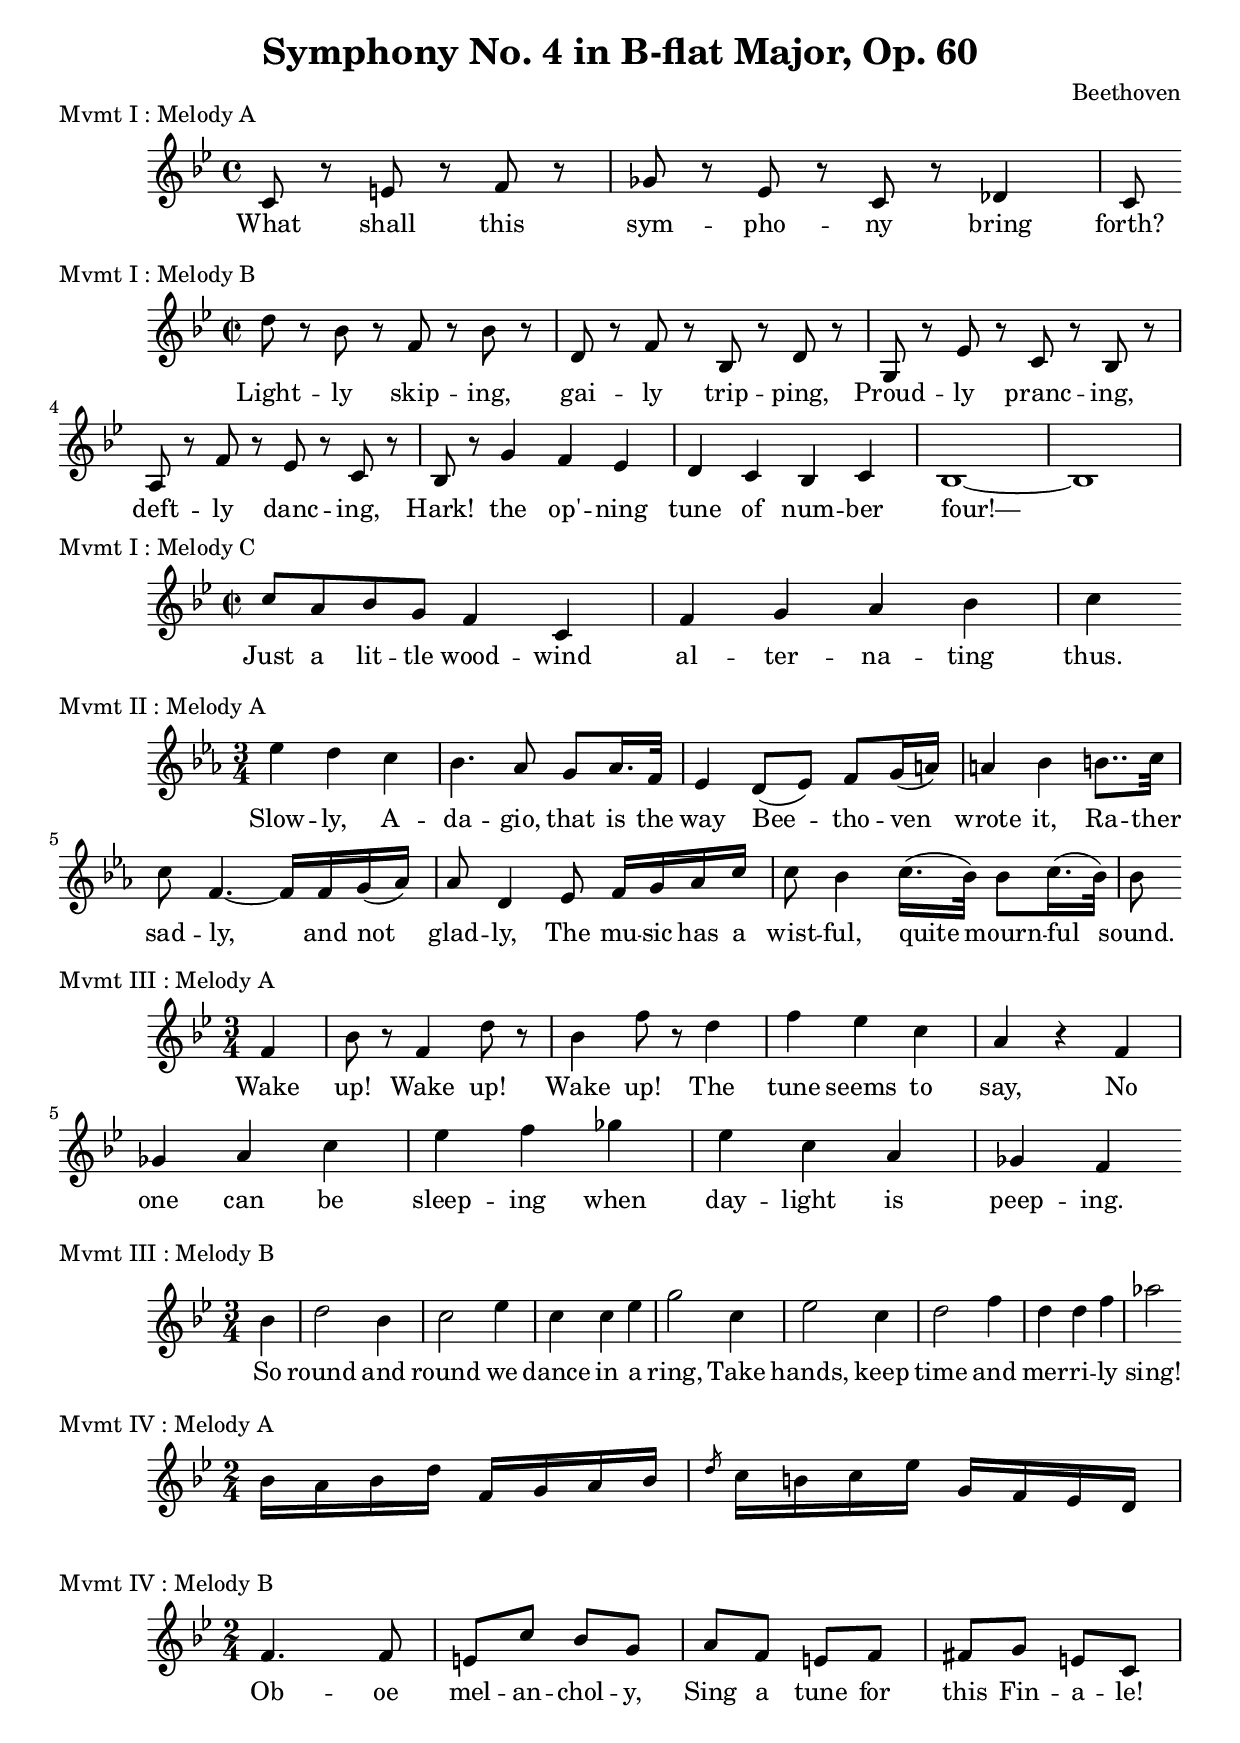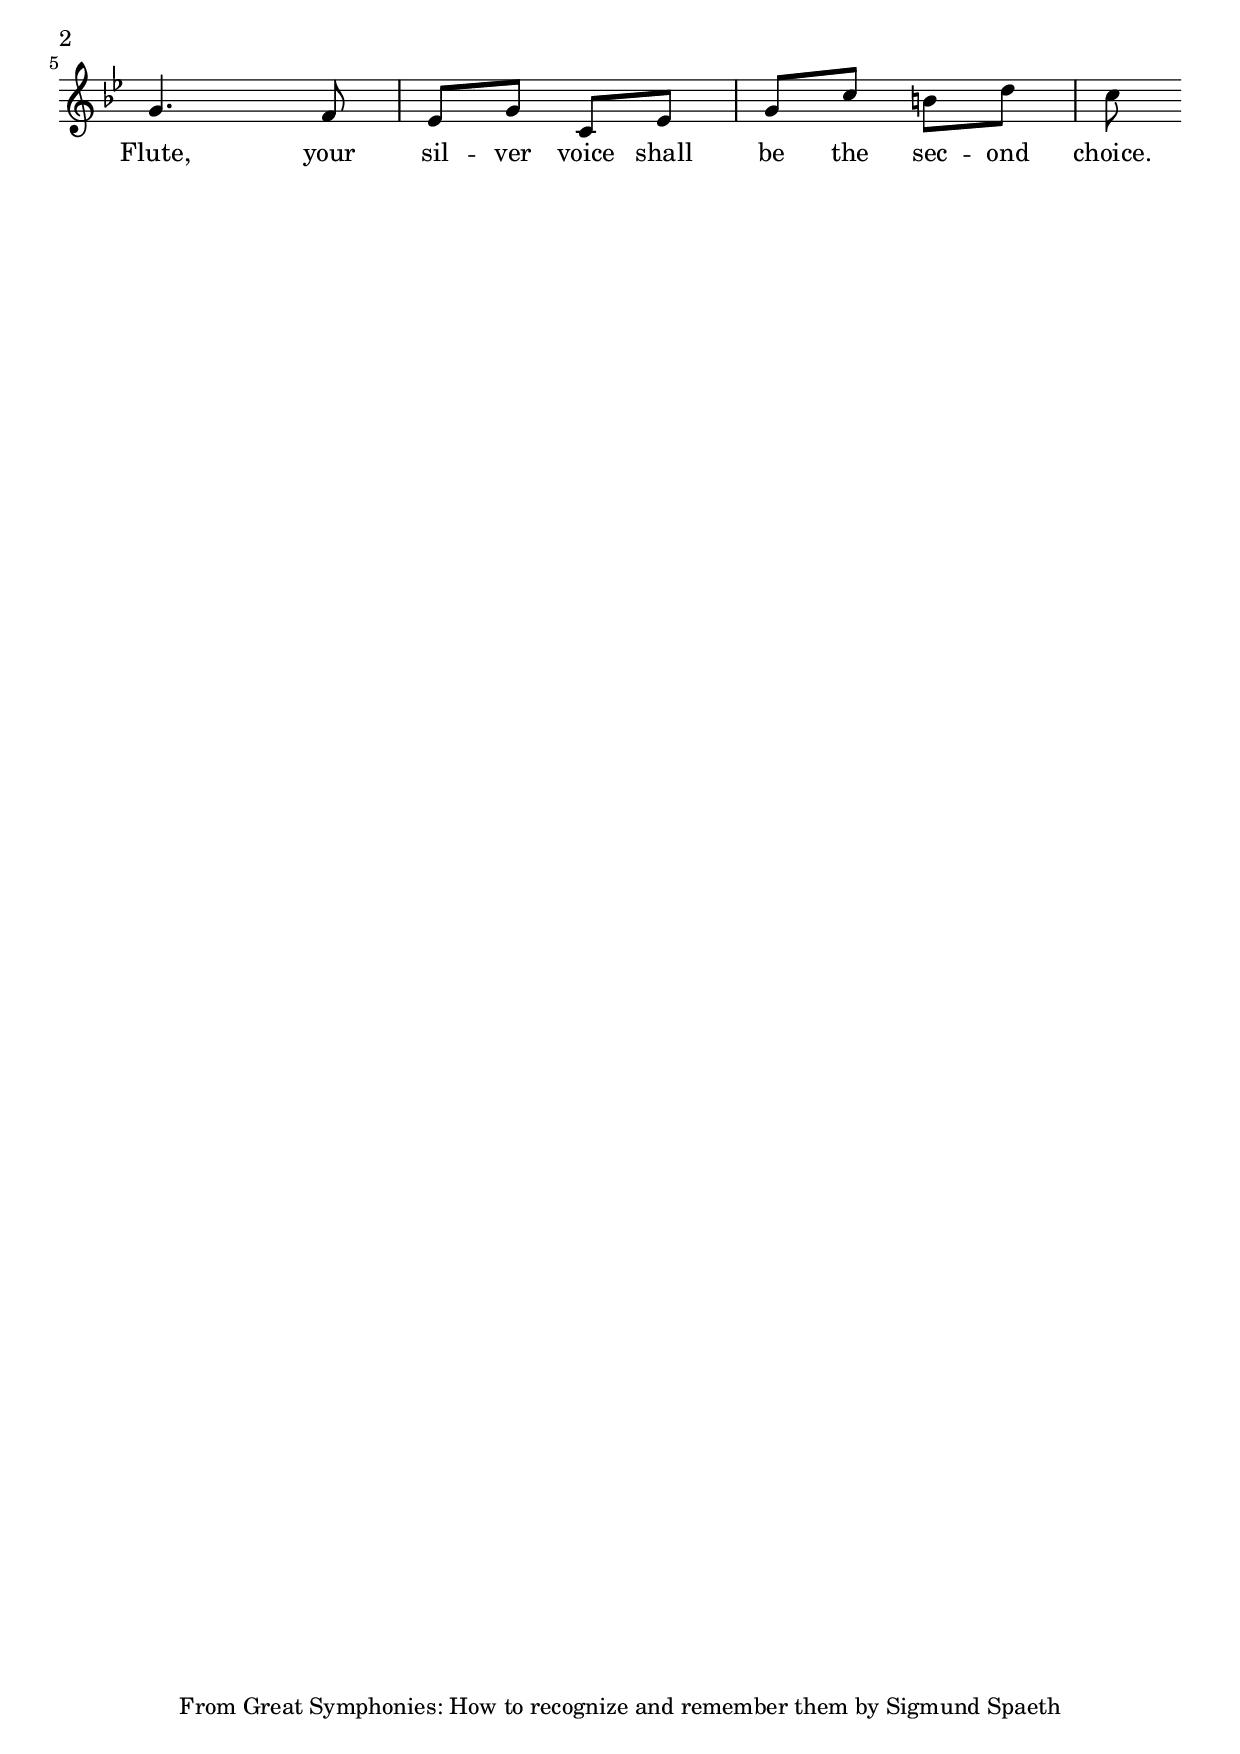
% Beethoven Symphony No. 4
\version "2.18.2"
% Melody definitions for movements of
% Beethovens's 4th Symphony (beethoven-004)

% Movement I Melody A {{{
melody_ia = <<
    \relative c' {
        \clef "treble"
        \key bes \major
        \time 4/4
        \partial 2. c8 r8 e8 r8 f8 r8 |
        ges8 r8 ees8 r c r des4 | c8
    }
    \addlyrics {
        What shall this sym -- pho -- ny bring forth?
    }
>> % }}}

% Movement I Melody B {{{
melody_ib = <<
    \relative c' {
        \clef "treble"
        \key bes \major
        \time 2/2
        d'8 r  bes r f r bes r |
        d,8 r f r bes, r d r |
        g,8 r ees' r c r bes r |
        a8 r f' r ees r c r |
        bes8 r g'4 f ees |
        d4 c bes c | bes1~ | bes1
    }
    \addlyrics {
        Light -- ly skip -- ing, gai -- ly trip -- ping,
        Proud -- ly pranc -- ing, deft -- ly danc -- ing,
        Hark! the op' -- ning tune of num -- ber four!—
    }
>> % }}}

% Movement I Melody C {{{
melody_ic = <<
    \relative c' {
        \clef "treble"
        \key bes \major
        \time 2/2
        c'8 a bes g f4 c4 | f4 g a bes | c4
    }
    \addlyrics {
        Just a lit -- tle wood -- wind al -- ter -- na -- ting thus.
    }
>> % }}}

% Movement II Melody A {{{
melody_iia = <<
    \relative c' {
        \clef "treble"
        \key ees \major
        \time 3/4
        ees'4 d c | bes4. aes8 g aes16. f32 |
        ees4 d8( ees) f8 g16( a) | a4 bes b8.. c32 |
        c8 f,4.~ f16 f16 g( aes) | aes8 d,4 ees8 f16 g aes c |
        c8 bes4 c16.( bes32) bes8 c16.( bes32) | bes8
    }
    \addlyrics {
        Slow -- ly, A -- da -- gio, that is the
        way Bee -- tho -- ven wrote it, Ra -- ther
        sad -- ly, and not glad -- ly, The mu -- sic has a
        wist -- ful, quite mourn -- ful sound.
    }
>> % }}}

% Movement III Melody A {{{
melody_iiia = <<
    \relative c' {
        \clef "treble"
        \key bes \major
        \time 3/4
        \partial 4 f4 |
        bes8 r f4 d'8 r | bes4 f'8 r d4 | f4 ees c |
        a4 r f4 | ges4 a c | ees f ges | ees4 c a | ges4 f
    }
    \addlyrics {
        Wake up! Wake up! Wake up! The tune seems to
        say, No one can be sleep -- ing when day -- light is peep -- ing.
    }
>> % }}}

% Movement III Melody B {{{
melody_iiib = <<
    \relative c' {
        \clef "treble"
        \key bes \major
        \time 3/4
        \partial 4 bes'4 |
        d2 bes4 | c2 ees4 | c4 c ees |
        g2 c,4 | ees2 c4 | d2 f4 | d4 d f | aes2
    }
    \addlyrics {
        So round and round we dance in a ring,
        Take hands, keep time and mer -- ri -- ly sing!
    }
>> % }}}

% Movement IV Melody A {{{
melody_iva = <<
    \relative c' {
        \clef "treble"
        \key bes \major
        \time 2/4
        bes'16 a bes d f, g a bes | \slashedGrace{d8} c16 b c ees g, f ees d |
    }
    \addlyrics {
    }
>> % }}}

% Movement IV Melody B {{{
melody_ivb = <<
    \relative c' {
        \clef "treble"
        \key bes \major
        \time 2/4
        f4. f8 | e8 c' bes g | a8 f e f | fis8 g e c |
        g'4. f8 | ees8 g c, ees | g8 c b d | c8
    }
    \addlyrics {
        Ob -- oe mel -- an -- chol -- y, Sing a tune
        for this Fin -- a -- le!
        Flute, your sil -- ver voice shall be the sec -- ond choice.
    }
>> % }}}



\header {
    title = "Symphony No. 4 in B-flat Major, Op. 60"
    composer = "Beethoven"
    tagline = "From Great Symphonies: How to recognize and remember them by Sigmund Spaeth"
}
\layout { ragged-right = ##f }

\score { \header {piece = "Mvmt I : Melody A"} \melody_ia }
\score { \header {piece = "Mvmt I : Melody B"} \melody_ib }
\score { \header {piece = "Mvmt I : Melody C"} \melody_ic }
\score { \header {piece = "Mvmt II : Melody A"} \melody_iia }
\score { \header {piece = "Mvmt III : Melody A"} \melody_iiia }
\score { \header {piece = "Mvmt III : Melody B"} \melody_iiib }
\score { \header {piece = "Mvmt IV : Melody A"} \melody_iva }
\score { \header {piece = "Mvmt IV : Melody B"} \melody_ivb }

